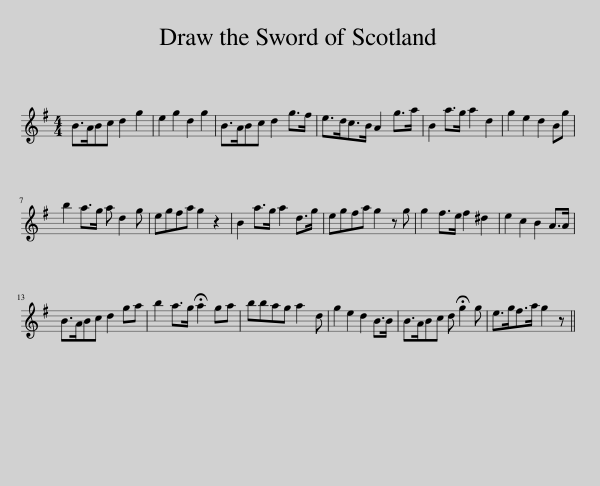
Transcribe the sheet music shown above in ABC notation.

X:1
L:1/8
M:4/4
I:linebreak $
K:G
V:1 treble
V:1
 B>ABc d2 g2 | e2 g2 d2 g2 | B>ABc d2 g>f | e>dc>B A2 g>a | B2 a>g a2 d2 | %5
 g2 e2 d2 Bg |$ b2 a>g a d2 g | egfa g2 z2 | B2 a>g a2 d>g | egfa g2 z g | %10
 g2 f>e f2 ^d2 | e2 c2 B2 A>A |$ B>ABc d2 ga | b2 a>g !fermata!a2 ga | bbag a2 d | %15
 g2 e2 d2 B>B | B>ABc d !fermata!g2 g | e>gf>a g2 z || %18
